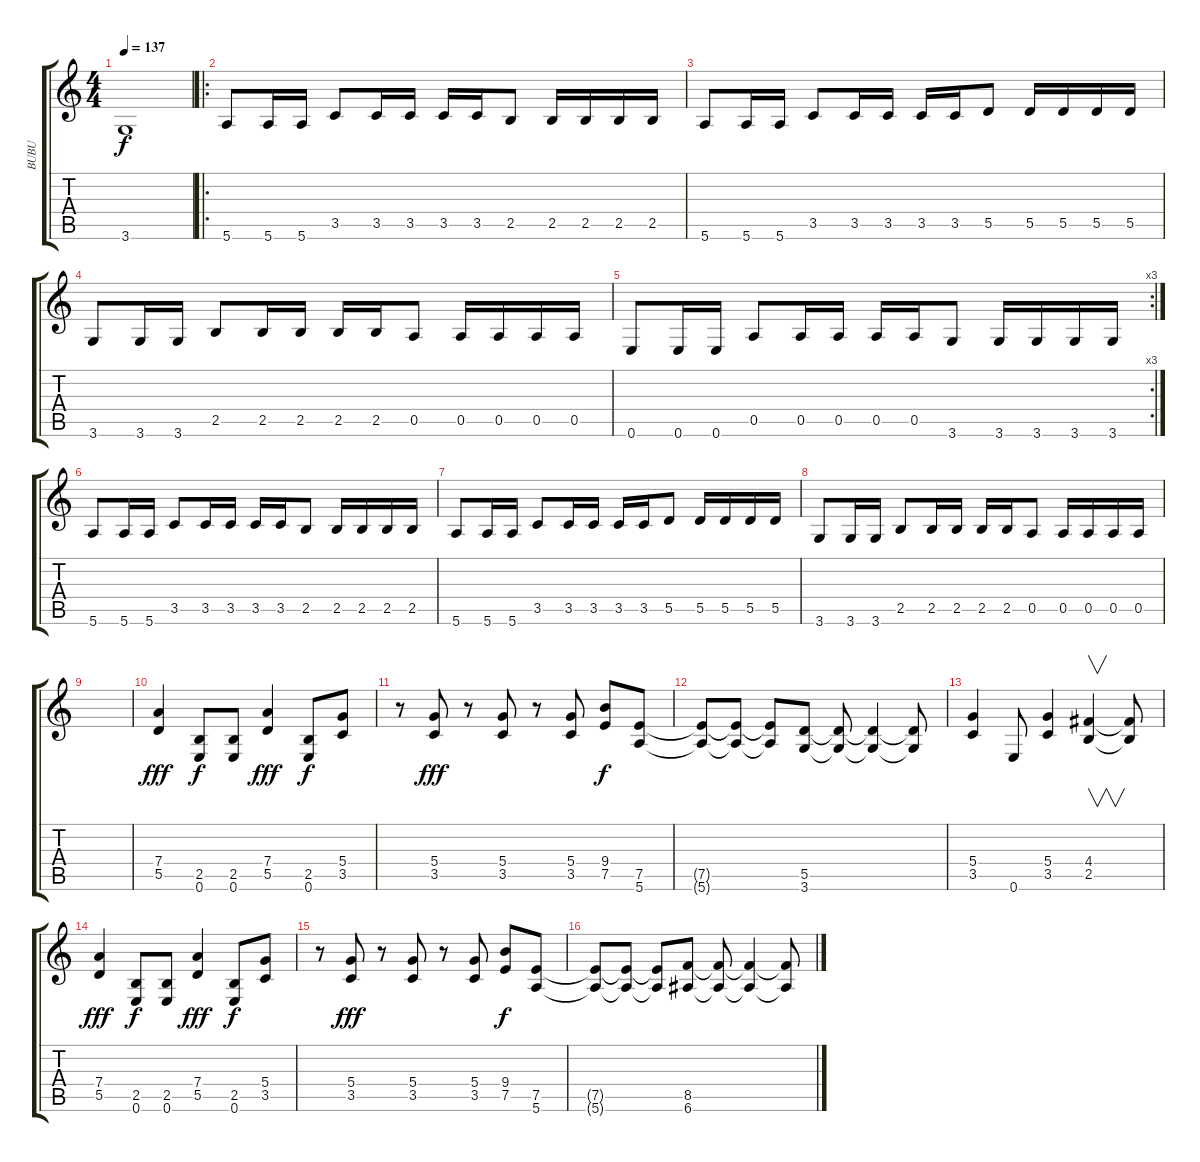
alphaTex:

\track ("BUBU" "BUBU") {instrument distortionguitar}
\staff {score tabs}
\tuning (E4 B3 G3 D3 A2 E2) {hide}
\ts (4 4)
\tempo 137
\clef g2
\ks c
3.6{t}.1{dy f} |
\ro
5.6.8 5.6.16 5.6.16 3.5.8 3.5.16 3.5.16 3.5.16 3.5.16 2.5.8 2.5.16 2.5.16 2.5.16 2.5.16 |
5.6.8 5.6.16 5.6.16 3.5.8 3.5.16 3.5.16 3.5.16 3.5.16 5.5.8 5.5.16 5.5.16 5.5.16 5.5.16 |
3.6.8 3.6.16 3.6.16 2.5.8 2.5.16 2.5.16 2.5.16 2.5.16 0.5.8 0.5.16 0.5.16 0.5.16 0.5.16 |
\rc 3
0.6.8 0.6.16 0.6.16 0.5.8 0.5.16 0.5.16 0.5.16 0.5.16 3.6.8 3.6.16 3.6.16 3.6.16 3.6.16 |
5.6.8 5.6.16 5.6.16 3.5.8 3.5.16 3.5.16 3.5.16 3.5.16 2.5.8 2.5.16 2.5.16 2.5.16 2.5.16 |
5.6.8 5.6.16 5.6.16 3.5.8 3.5.16 3.5.16 3.5.16 3.5.16 5.5.8 5.5.16 5.5.16 5.5.16 5.5.16 |
3.6.8 3.6.16 3.6.16 2.5.8 2.5.16 2.5.16 2.5.16 2.5.16 0.5.8 0.5.16 0.5.16 0.5.16 0.5.16 |
|
(7.4 5.5).4{dy fff} (2.5 0.6).8{dy f} (2.5 0.6).8 (7.4 5.5).4{dy fff} (2.5 0.6).8{dy f} (5.4 3.5).8 |
r.8 (5.4 3.5).8{dy fff} r.8 (5.4 3.5).8 r.8 (5.4 3.5).8 (9.4 7.5).8{dy f} (7.5 5.6).8 |
(7.5{t} 5.6{t}).8 (7.5{t} 5.6{t}).8 (7.5{t} 5.6{t}).8 (5.5 3.6).8 (5.5{t} 3.6{t}).8 (5.5{t} 3.6{t}).4 (5.5{t} 3.6{t}).8 |
(5.4 3.5).4 0.6.8 (5.4 3.5).4 (4.4 2.5).4{v} (4.4{t} 2.5{t}).8 |
(7.4 5.5).4{dy fff} (2.5 0.6).8{dy f} (2.5 0.6).8 (7.4 5.5).4{dy fff} (2.5 0.6).8{dy f} (5.4 3.5).8 |
r.8 (5.4 3.5).8{dy fff} r.8 (5.4 3.5).8 r.8 (5.4 3.5).8 (9.4 7.5).8{dy f} (7.5 5.6).8 |
(7.5{t} 5.6{t}).8 (7.5{t} 5.6{t}).8 (7.5{t} 5.6{t}).8 (8.5 6.6).8 (8.5{t} 6.6{t}).8 (8.5{t} 6.6{t}).4 (8.5{t} 6.6{t}).8
